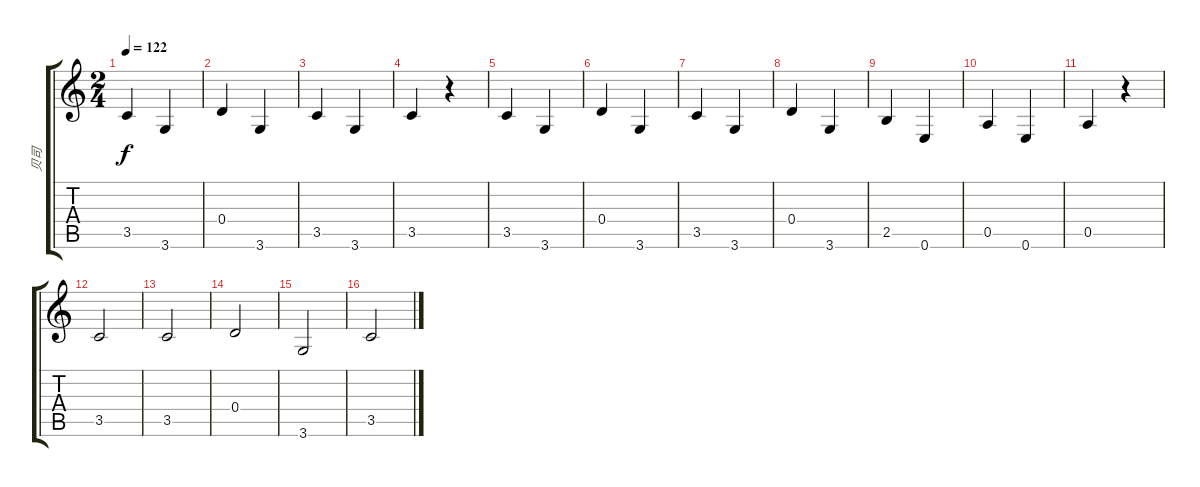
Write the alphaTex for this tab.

\track ("贝司" "贝司") {instrument electricbasspick}
\staff {score tabs}
\tuning (E4 B3 G3 D3 A2 E2) {hide}
\ts (2 4)
\tempo 122
\clef g2
\ks c
3.5.4{dy f} 3.6.4 |
0.4.4 3.6.4 |
3.5.4 3.6.4 |
3.5.4 r.4 |
3.5.4 3.6.4 |
0.4.4 3.6.4 |
3.5.4 3.6.4 |
0.4.4 3.6.4 |
2.5.4 0.6.4 |
0.5.4 0.6.4 |
0.5.4 r.4 |
3.5.2 |
3.5.2 |
0.4.2 |
3.6.2 |
3.5.2
